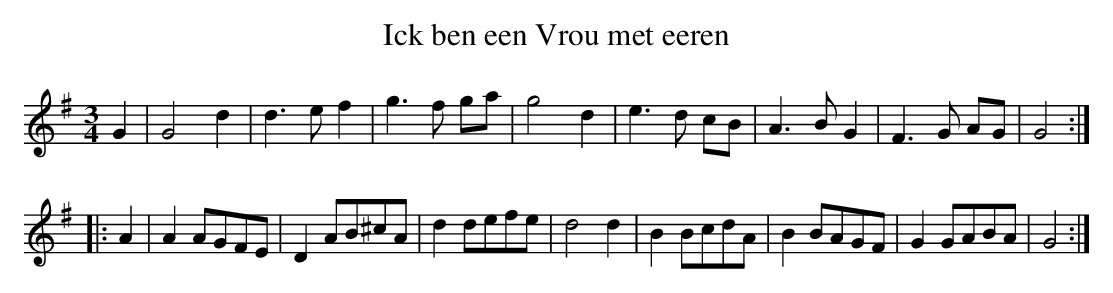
X:1
T:Ick ben een Vrou met eeren
M:3/4
K:Gmaj
G2|G4d2|d3ef2|g3f ga|g4d2|e3d cB|A3BG2|F3G AG|G4:|
|:A2|A2AGFE|D2AB^cA|d2defe|d4d2|B2BcdA|B2BAGF|G2GABA|G4:|
